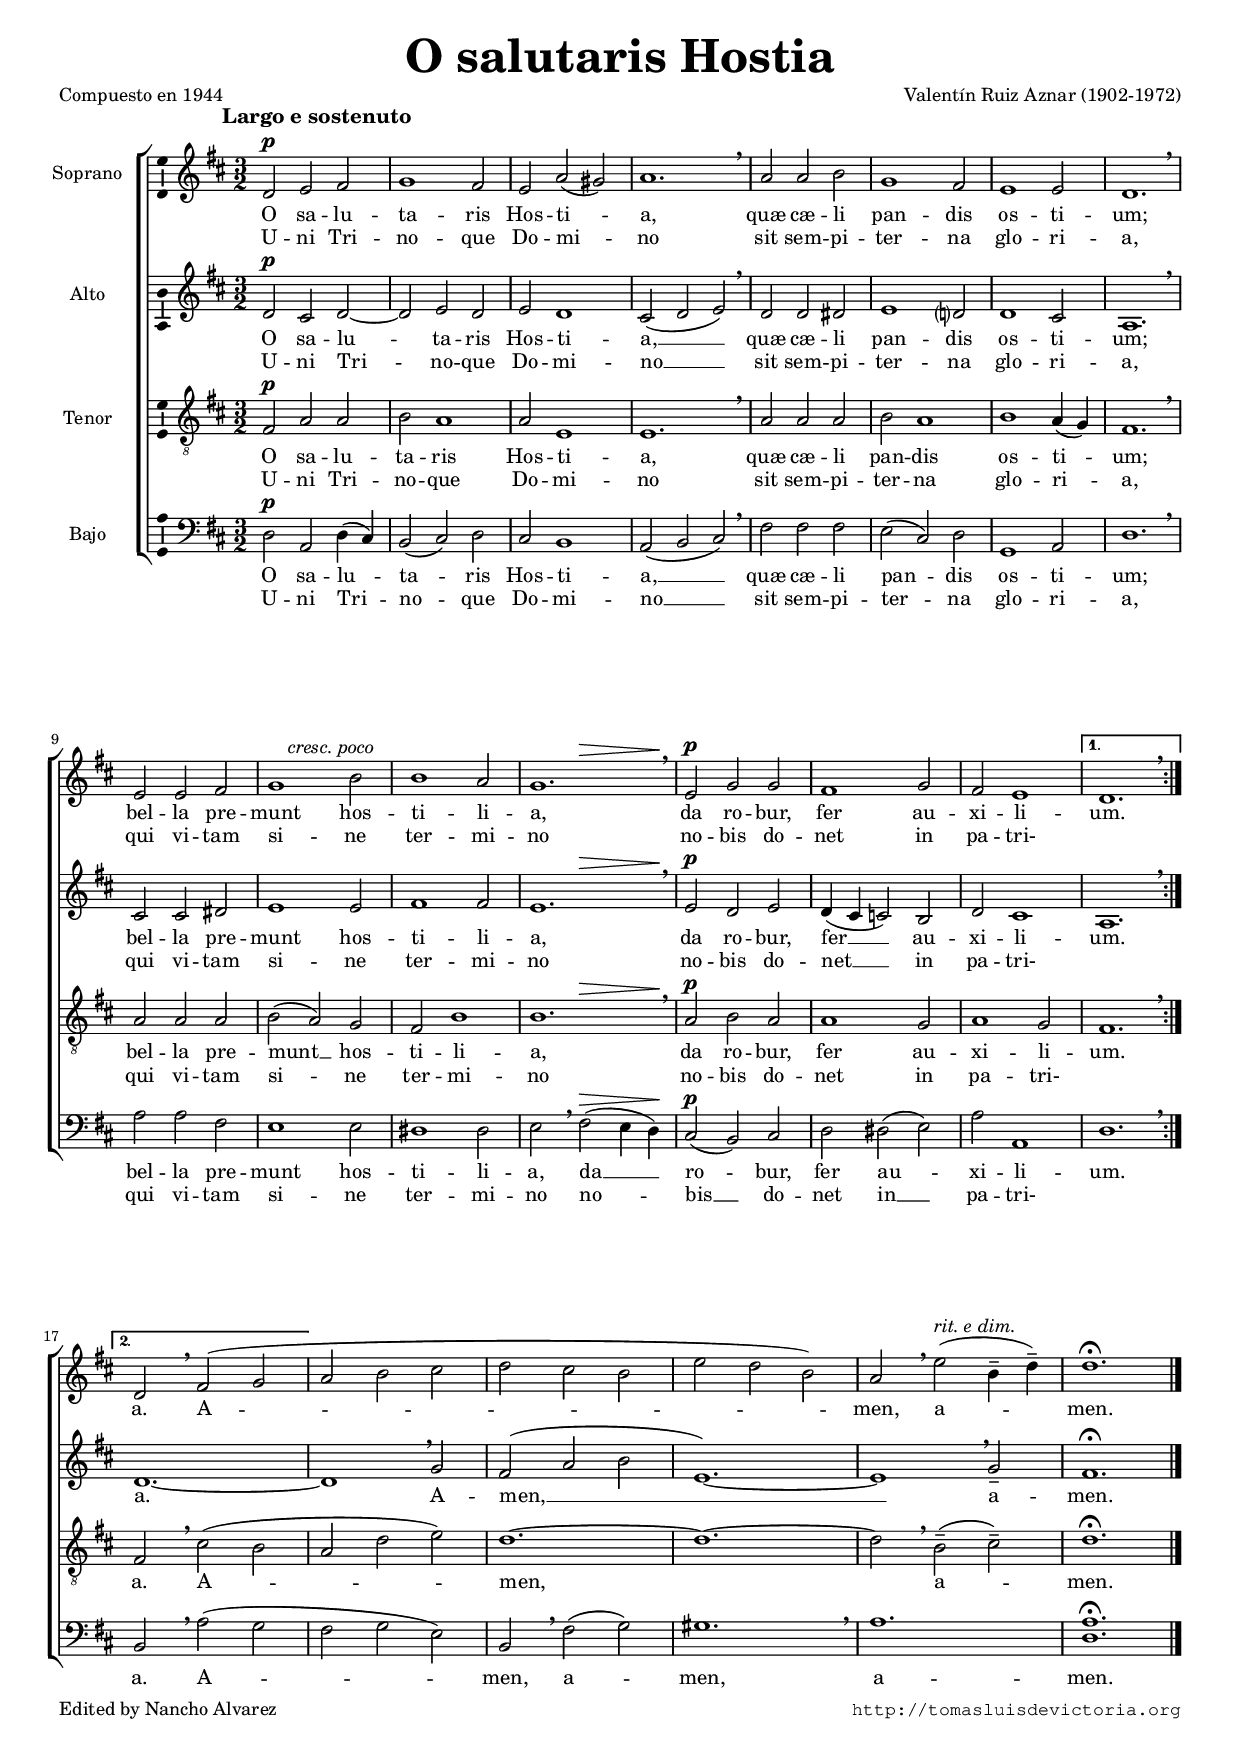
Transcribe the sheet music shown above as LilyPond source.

\version "2.11.32"

#(set-default-paper-size "a4")
#(set-global-staff-size 16)
#(ly:set-option 'point-and-click #f)

ss=\once \set suggestAccidentals = ##t


\header {
	title=\markup{\bigger \bigger \bigger \bigger "O salutaris Hostia" }
	composer="Valentín Ruiz Aznar (1902-1972)"
	poet="Compuesto en 1944"
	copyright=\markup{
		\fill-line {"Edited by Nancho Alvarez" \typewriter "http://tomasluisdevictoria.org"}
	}
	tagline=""
}

global={\key d \major \time 3/2 
	\repeat volta 2 {\skip 1*3/2*15} \alternative {{\skip 1*3/2 }{\skip 1*3/2}}
	\skip 1*3/2*5 \bar "|." }


cantus={\dynamicUp
	\once \override TextScript #'X-offset = #-5
	\once \override TextScript #'padding = #3.5
	s4*0^\markup{\bigger \bold "Largo e sostenuto"}
	d'2^\p e' fis' |
	g'1 fis'2 |
	e' a'( gis') |
	a'1. \breathe 
%5
	a'2 a' b' |
	g'1 fis'2 |
	e'1 e'2 |
	d'1. \breathe \break 
	e'2 e' fis' |
%10
	g'1^\markup{\italic "    cresc. poco"} b'2 |
	b'1 a'2 |
	<<g'1. {s2 s2\> s4 s\!}>> \breathe 
	e'2^\p g' g' |
	fis'1 g'2 |
%15
	fis' e'1 |
	d'1. \breathe \break
	d'2 \breathe fis'( g' |
	a' b' cis'' |
	d'' cis'' b' |
%20
	e'' d'' b') |
	a' \breathe e''(^\markup{\italic "rit. e dim."} b'4-- d''--) |
	d''1.^\fermata
}

altus={\dynamicUp
	d'2^\p cis' d' ~ |
	d' e' d' |
	e' d'1 |
	cis'2( d' e') \breathe |
%5
	d' d' dis' |
	e'1 d'?2 |
	d'1 cis'2 |
	a1. \breathe
	cis'2 cis' dis' |
%10
	e'1 e'2 |
	fis'1 fis'2 |
	<<e'1. {s2 s2\> s4 s\!}>>\breathe 
	e'2^\p d' e' |
	d'4( cis' c'2) b |
%15
	d' cis'1 |
	a1. \breathe 
	d' ~ |
	d'1 \breathe g'2 |
	fis'( a' b' |
%20
	e'1.) ~ |
	e'1 \breathe g'2-- |
	fis'1.^\fermata
}

tenor={\dynamicUp
	fis2^\p a a |
	b a1 |
	a2 e1 |
	e1. \breathe 
%5
	a2 a a |
	b a1 |
	b a4( g) |
	fis1. \breathe 
	a2 a a |
%10
	b( a) g |
	fis b1 |
	<<b1. {s2 s2\> s4 s4\!}>> \breathe 
	a2^\p b a |
	a1 g2 |
%15
	a1 g2 |
	fis1. \breathe 
	fis2 \breathe cis'( b |
	a d' e') |
	d'1. ~ |
%20
	d' ~ |
	d'2 \breathe b--( cis'--) |
	d'1.^\fermata
}

bassus={\dynamicUp
	d2^\p a, d4( cis) |
	b,2( cis) d |
	cis b,1 |
	a,2( b, cis) \breathe 
%5
	fis fis fis |
	e( cis) d |
	g,1 a,2 |
	d1. \breathe 
	a2 a fis |
%10
	e1 e2 |
	dis1 dis2 |
	e \breathe fis(\> e4 d)\! |
	cis2(^\p b,) cis |
	d dis( e) |
%15
	a a,1 |
	d1. \breathe 
	b,2 \breathe a( g |
	fis g e) |
	b, \breathe fis( g) |
%20
	gis1. \breathe 
	a |
	<d a>^\fermata
}


textocantus=\lyricmode{
O sa -- lu -- ta -- ris Hos -- ti -- a,
quæ cæ -- li pan -- dis os -- ti -- um;
bel -- la pre -- munt hos -- ti -- li -- a,
da ro -- bur,
fer au -- xi -- li -- um.
a.
A -- men,
a -- men.
}

textoaltus=\lyricmode{
O sa -- lu -- ta -- ris Hos -- ti -- a, __ 
quæ cæ -- li pan -- dis os -- ti -- um;
bel -- la pre -- munt hos -- ti -- li -- a,
da ro -- bur,
fer __ au -- xi -- li -- um.
a.
A -- men, __ 
a -- men.
}

textotenor=\lyricmode{
O sa -- lu -- ta -- ris Hos -- ti -- a,
quæ cæ -- li pan -- dis os -- ti -- um;
bel -- la pre -- munt __ hos -- ti -- li -- a,
da ro -- bur,
fer au -- xi -- li -- um.
a.
A -- men,
a -- men.
}

textobassus=\lyricmode{
O sa -- lu -- ta -- ris Hos -- ti -- a, __ 
quæ cæ -- li pan -- dis os -- ti -- um;
bel -- la pre -- munt hos -- ti -- li -- a,
da __ ro -- bur,
fer au -- xi -- li -- um.
a.
A -- men,
a -- men,
a -- men.	
}

textocantusb=\lyricmode{
U -- ni Tri -- no -- que Do -- mi -- no 
sit sem -- pi -- ter -- na glo -- ri -- a, 
qui vi -- tam si -- ne ter -- mi -- no 
no -- bis do -- net in pa -- tri-
}

textoaltusb=\lyricmode{
U -- ni Tri -- no -- que Do -- mi -- no __ 
sit sem -- pi -- ter -- na glo -- ri -- a, 
qui vi -- tam si -- ne ter -- mi -- no 
no -- bis do -- net __ in pa -- tri-
}

textotenorb=\lyricmode{
U -- ni Tri -- no -- que Do -- mi -- no 
sit sem -- pi -- ter -- na glo -- ri -- a, 
qui vi -- tam si -- ne ter -- mi -- no 
no -- bis do -- net in pa -- tri-
}

textobassusb=\lyricmode{
U -- ni Tri -- no -- que Do -- mi -- no __ 
sit sem -- pi -- ter -- na glo -- ri -- a, 
qui vi -- tam si -- ne ter -- mi -- no 
no -- bis __ do -- net in __ pa -- tri-
}


\score {
\new ChoirStaff<<

	\new Staff <<\global
	\new Voice="v1" {
		\set Staff.instrumentName="Soprano " 
		\clef "treble"
		\cantus }
	\new Lyrics \lyricsto "v1" {\textocantus }
	\new Lyrics \lyricsto "v1" {\textocantusb }
	>>

	
	\new Staff << \global
	\new Voice="v2" {
		\set Staff.instrumentName="Alto "
		\clef "treble" 
		\altus}
	\new Lyrics \lyricsto "v2" {\textoaltus }
	\new Lyrics \lyricsto "v2" {\textoaltusb }
	>>

	
	\new Staff <<\global
	\new Voice="v3" {
		\set Staff.instrumentName="Tenor "
		\clef "G_8"
		\tenor }
	\new Lyrics \lyricsto "v3" {\textotenor }
	\new Lyrics \lyricsto "v3" {\textotenorb }
	>>
	

	\new Staff <<\global
	\new Voice="v4" {
		\set Staff.instrumentName="Bajo "
		\clef "bass" 
		\bassus }
	\new Lyrics \lyricsto "v4" {\textobassus }
	\new Lyrics \lyricsto "v4" {\textobassusb }
	>>
	
>>

\layout{ 
	%\context {\Lyrics \override VerticalAxisGroup #'minimum-Y-extent = #'(-0 . 0) }
	\context {\Score \override BarNumber #'padding = #2 }
	%\context {\Lyrics \override LyricText #'font-size = #2 }
	%\context {\Voice melismaBusyProperties = #'() }
	%\context { \RemoveEmptyStaffContext }
	\context {\Staff \consists Ambitus_engraver }
}

%\midi {}

}


\paper{
	evenHeaderMarkup=\markup  \fill-line { \fromproperty #'page:page-number-string "" "" }
	oddHeaderMarkup= \markup  \fill-line { \on-the-fly #not-first-page "" \on-the-fly #not-first-page "" \on-the-fly #not-first-page \fromproperty #'page:page-number-string }
	%system-count=8
	line-width=19.0\cm
	between-system-padding = 0
	ragged-last-bottom = ##f
	head-separation = 1\mm
	foot-separation = 2\mm
}
